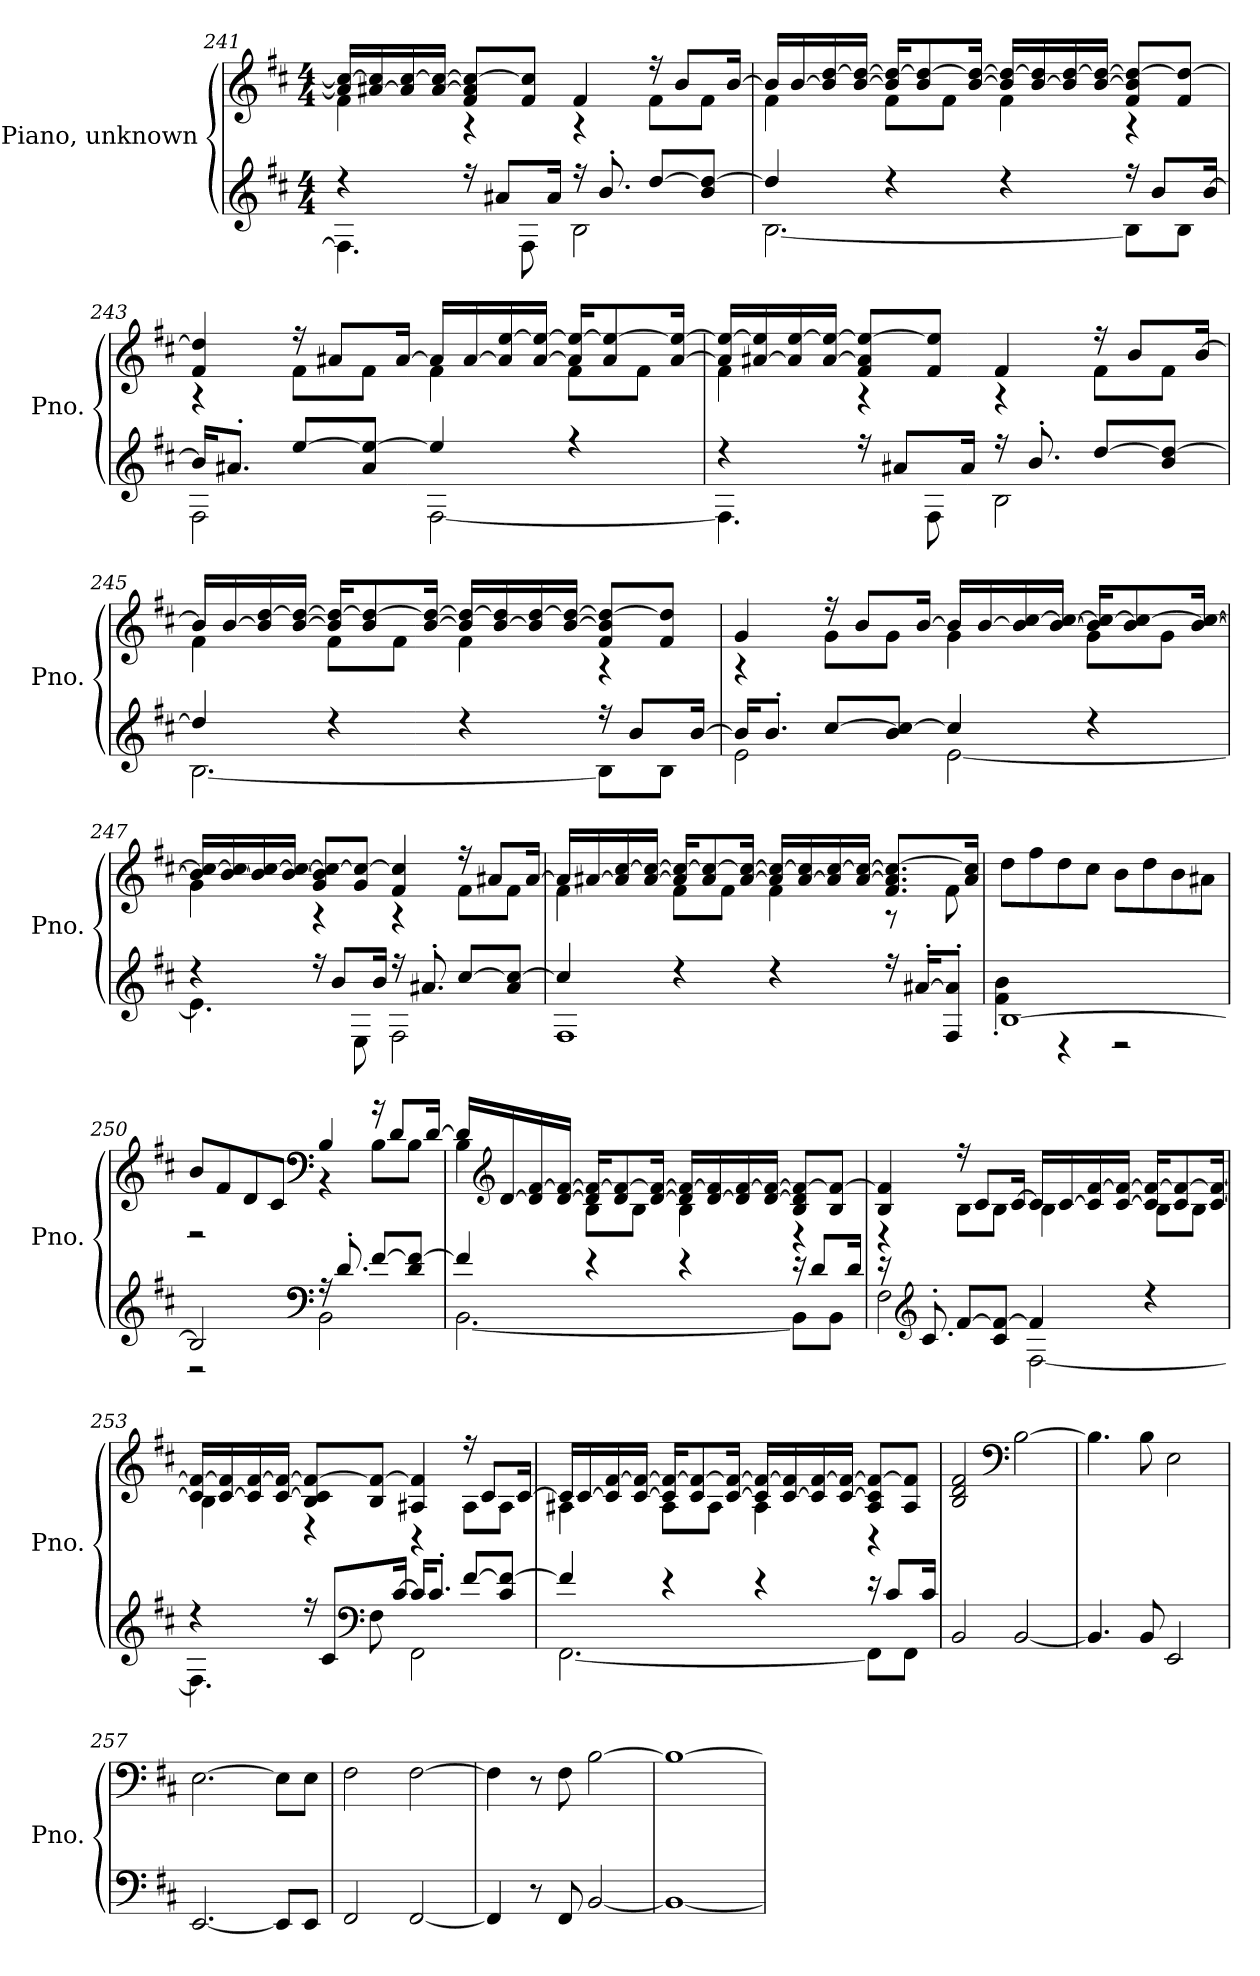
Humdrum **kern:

**kern	**kern
*part1	*part1
*staff2	*staff1
*I"Piano, unknown	*
*I'Pno.	*
*clefG2	*clefG2
*k[f#c#]	*k[f#c#]
*M4/4	*M4/4
=241	=241
*^	*^
4r	4.F#\]	16a#/] 16cc#/_LL	4f#\
.	.	[16a#X/ 16cc#/]	.
.	.	16a#/] [16cc#/	.
.	.	[16a#/ 16cc#/_JJ	.
16r	.	8f#/ 8a#/] 8cc#/_L	4r
8a#X/L	.	.	.
.	8F#\	8f#/ 8cc#/]J	.
16a#/Jk	.	.	.
16r	2B\	4f#/	4r
8.b'/	.	.	.
[8dd/L	.	16r	8f#\L
.	.	8b/L	.
8b/ 8dd/_J	.	.	8f#\J
.	.	[16b/Jk	.
!!LO:LB:g=z	!!
=242	=242	=242	=242
4dd/]	[2.B\	16b/LL]	4f#\
.	.	[16b/	.
.	.	16b/] [16dd/	.
.	.	[16b/ 16dd/_JJ	.
4r	.	16b/] 16dd/_KL	8f#\L
.	.	8b/ 8dd/_	.
.	.	.	8f#\J
.	.	[16b/ 16dd/_Jk	.
4r	.	16b/] 16dd/_LL	4f#\
.	.	[16b/ 16dd/]	.
.	.	16b/] [16dd/	.
.	.	[16b/ 16dd/_JJ	.
16r	8B\L]	8f#/ 8b/] 8dd/_L	4r
8b/L	.	.	.
.	8B\J	8f#/ 8dd/_J	.
[16b/Jk	.	.	.
=243	=243	=243	=243
16b/KL]	2F#\	4f#/ 4dd/]	4r
8.a#X'/J	.	.	.
[8ee/L	.	16r	8f#\L
.	.	8a#X/L	.
8a#/ 8ee/_J	.	.	8f#\J
.	.	[16a#/Jk	.
4ee/]	[2F#\	16a#/LL]	4f#\
.	.	[16a#/	.
.	.	16a#/] [16ee/	.
.	.	[16a#/ 16ee/_JJ	.
4r	.	16a#/] 16ee/_KL	8f#\L
.	.	8a#/ 8ee/_	.
.	.	.	8f#\J
.	.	[16a#/ 16ee/_Jk	.
!!LO:PB:g=z	!!
=244	=244	=244	=244
4r	4.F#\]	16a#/] 16ee/_LL	4f#\
.	.	[16a#X/ 16ee/]	.
.	.	16a#/] [16ee/	.
.	.	[16a#/ 16ee/_JJ	.
16r	.	8f#/ 8a#/] 8ee/_L	4r
8a#X/L	.	.	.
.	8F#\	8f#/ 8ee/]J	.
16a#/Jk	.	.	.
16r	2B\	4f#/	4r
8.b'/	.	.	.
[8dd/L	.	16r	8f#\L
.	.	8b/L	.
8b/ 8dd/_J	.	.	8f#\J
.	.	[16b/Jk	.
=245	=245	=245	=245
4dd/]	[2.B\	16b/LL]	4f#\
.	.	[16b/	.
.	.	16b/] [16dd/	.
.	.	[16b/ 16dd/_JJ	.
4r	.	16b/] 16dd/_KL	8f#\L
.	.	8b/ 8dd/_	.
.	.	.	8f#\J
.	.	[16b/ 16dd/_Jk	.
4r	.	16b/] 16dd/_LL	4f#\
.	.	[16b/ 16dd/]	.
.	.	16b/] [16dd/	.
.	.	[16b/ 16dd/_JJ	.
16r	8B\L]	8f#/ 8b/] 8dd/_L	4r
8b/L	.	.	.
.	8B\J	8f#/ 8dd/]J	.
[16b/Jk	.	.	.
!!LO:LB:g=z	!!
=246	=246	=246	=246
16b/KL]	2e\	4g/	4r
8.b'/J	.	.	.
[8cc#/L	.	16r	8g\L
.	.	8b/L	.
8b/ 8cc#/_J	.	.	8g\J
.	.	[16b/Jk	.
4cc#/]	[2e\	16b/LL]	4g\
.	.	[16b/	.
.	.	16b/] [16cc#/	.
.	.	[16b/ 16cc#/_JJ	.
4r	.	16b/] 16cc#/_KL	8g\L
.	.	8b/ 8cc#/_	.
.	.	.	8g\J
.	.	[16b/ 16cc#/_Jk	.
=247	=247	=247	=247
4r	4.e\]	16b/] 16cc#/_LL	4g\
.	.	[16b/ 16cc#/]	.
.	.	16b/] [16cc#/	.
.	.	[16b/ 16cc#/_JJ	.
16r	.	8g/ 8b/] 8cc#/_L	4r
8b/L	.	.	.
.	8E\	8g/ 8cc#/_J	.
16b/Jk	.	.	.
16r	2F#\	4f#/ 4cc#/]	4r
8.a#X'/	.	.	.
[8cc#/L	.	16r	8f#\L
.	.	8a#X/L	.
8a#/ 8cc#/_J	.	.	8f#\J
.	.	[16a#/Jk	.
!!LO:LB:g=z	!!
=248	=248	=248	=248
4cc#/]	1F#	16a#/LL]	4f#\
.	.	[16a#X/	.
.	.	16a#/] [16cc#/	.
.	.	[16a#/ 16cc#/_JJ	.
4r	.	16a#/] 16cc#/_KL	8f#\L
.	.	8a#/ 8cc#/_	.
.	.	.	8f#\J
.	.	[16a#/ 16cc#/_Jk	.
4r	.	16a#/] 16cc#/_LL	4f#\
.	.	[16a#/ 16cc#/]	.
.	.	16a#/] [16cc#/	.
.	.	[16a#/ 16cc#/_JJ	.
16r	.	8.f#/ 8.a#/] 8.cc#/_L	8r
[16a#X'/KL	.	.	.
8F#/' 8a#/]'J	.	.	8f#\
.	.	16a#/ 16cc#/]Jk	.
*	*	*v	*v
=249	=249	=249
[1B	4f#\' 4b\'	8dd\L
.	.	8ff#\
.	4r	8dd\
.	.	8cc#\J
.	2r	8b\L
.	.	8dd\
.	.	8b\
.	.	8a#X\J
!!LO:LB:g=z
=250	=250	=250
*	*	*^
2B/]	2r	8b/L	2r
.	.	8f#/	.
.	.	8d/	.
.	.	8c#/J	.
*clefF4	*	*clefF4	*
16r	2BB\	4B/	4r
8.d'/	.	.	.
[8f#/L	.	16r	8B\L
.	.	8d/L	.
8d/ 8f#/_J	.	.	8B\J
.	.	[16d/Jk	.
=251	=251	=251	=251
4f#/]	[2.BB\	16d/LL]	4B\
*	*	*clefG2	*
.	.	[16d/	.
.	.	16d/] [16f#/	.
.	.	[16d/ 16f#/_JJ	.
4r	.	16d/] 16f#/_KL	8B\L
.	.	8d/ 8f#/_	.
.	.	.	8B\J
.	.	[16d/ 16f#/_Jk	.
4r	.	16d/] 16f#/_LL	4B\
.	.	[16d/ 16f#/]	.
.	.	16d/] [16f#/	.
.	.	[16d/ 16f#/_JJ	.
16r	8BB\L]	8B/ 8d/] 8f#/_L	4r
8d/L	.	.	.
.	8BB\J	8B/ 8f#/_J	.
16d/Jk	.	.	.
!!LO:LB:g=z	!!
=252	=252	=252	=252
16r	2F#\	4B/ 4f#/]	4r
*clefG2	*	*	*
8.c#'/	.	.	.
[8f#/L	.	16r	8B\L
.	.	8c#/L	.
8c#/ 8f#/_J	.	.	8B\J
.	.	[16c#/Jk	.
4f#/]	[2F#\	16c#/LL]	4B\
.	.	[16c#/	.
.	.	16c#/] [16f#/	.
.	.	[16c#/ 16f#/_JJ	.
4r	.	16c#/] 16f#/_KL	8B\L
.	.	8c#/ 8f#/_	.
.	.	.	8B\J
.	.	[16c#/ 16f#/_Jk	.
=253	=253	=253	=253
4r	4.F#\]	16c#/] 16f#/_LL	4B\
.	.	[16c#/ 16f#/]	.
.	.	16c#/] [16f#/	.
.	.	[16c#/ 16f#/_JJ	.
16r	.	8B/ 8c#/] 8f#/_L	4r
8c#/L	.	.	.
*clefF4	*	*	*
.	8F#\	8B/ 8f#/_J	.
[16c#/Jk	.	.	.
16c#/KL]	2FF#\	4A#X/ 4f#/]	4r
8.c#'/J	.	.	.
[8f#/L	.	16r	8A#\L
.	.	8c#/L	.
8c#/ 8f#/_J	.	.	8A#\J
.	.	[16c#/Jk	.
!!LO:LB:g=z	!!
=254	=254	=254	=254
4f#/]	[2.FF#\	16c#/LL]	4A#X\
.	.	[16c#/	.
.	.	16c#/] [16f#/	.
.	.	[16c#/ 16f#/_JJ	.
4r	.	16c#/] 16f#/_KL	8A#\L
.	.	8c#/ 8f#/_	.
.	.	.	8A#\J
.	.	[16c#/ 16f#/_Jk	.
4r	.	16c#/] 16f#/_LL	4A#\
.	.	[16c#/ 16f#/]	.
.	.	16c#/] [16f#/	.
.	.	[16c#/ 16f#/_JJ	.
16r	8FF#\L]	8A#/ 8c#/] 8f#/_L	4r
8c#/L	.	.	.
.	8FF#\J	8A#/ 8f#/]J	.
16c#/Jk	.	.	.
*v	*v	*	*
*	*v	*v
=255	=255
2BB/	2B/ 2d/ 2f#/
*	*clefF4
[2BB/	[2B\
=256	=256
4.BB/]	4.B\]
8BB/	8B\
2EE/	2E\
=257	=257
[2.EE/	[2.E\
8EE/L]	8E\L]
8EE/J	8E\J
=258	=258
2FF#/	2F#\
[2FF#/	[2F#\
!!LO:PB:g=z
=259	=259
4FF#/]	4F#\]
8r	8r
8FF#/	8F#\
[2BB/	[2B\
=260	=260
1BB_	1B_
=	=
*-	*-
